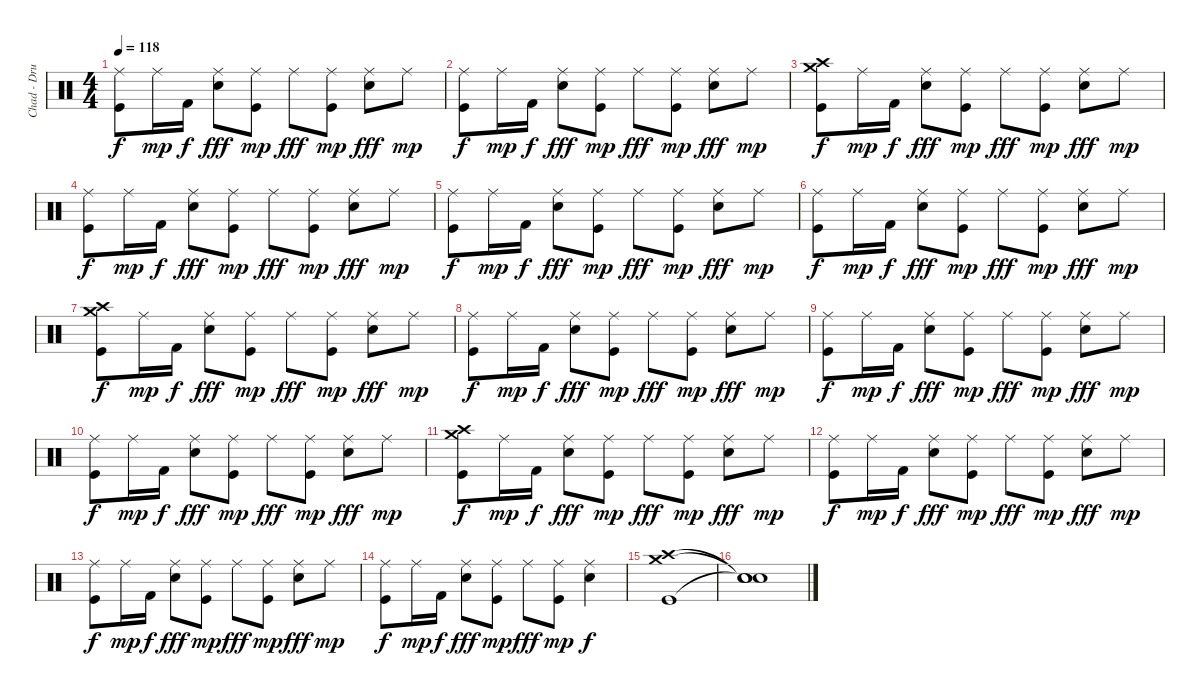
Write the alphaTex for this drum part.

\track ("Chad - Drums" "Chad - Dru") {instrument percussion}
\staff {score}
\articulation defaults
\ts (4 4)
\tempo 118
\clef neutral
\ks c
("Ride (middle)" "Kick (hit)").8{dy f} "Ride (middle)".16{dy mp} "Kick (hit) 2".16{dy f} ("Ride (middle)" "Snare (hit) 2").8{dy fff} ("Ride (middle)" "Kick (hit)").8{dy mp} "Ride (middle)".8{dy fff} ("Ride (middle)" "Kick (hit)").8{dy mp} ("Ride (middle)" "Snare (hit) 2").8{dy fff} "Ride (middle)".8{dy mp} |
("Ride (middle)" "Kick (hit)").8{dy f} "Ride (middle)".16{dy mp} "Kick (hit) 2".16{dy f} ("Ride (middle)" "Snare (hit) 2").8{dy fff} ("Ride (middle)" "Kick (hit)").8{dy mp} "Ride (middle)".8{dy fff} ("Ride (middle)" "Kick (hit)").8{dy mp} ("Ride (middle)" "Snare (hit) 2").8{dy fff} "Ride (middle)".8{dy mp} |
("Crash high (hit)" "Crash medium (hit)" "Kick (hit)").8{dy f} "Ride (middle)".16{dy mp} "Kick (hit) 2".16{dy f} ("Ride (middle)" "Snare (hit) 2").8{dy fff} ("Ride (middle)" "Kick (hit)").8{dy mp} "Ride (middle)".8{dy fff} ("Ride (middle)" "Kick (hit)").8{dy mp} ("Ride (middle)" "Snare (hit) 2").8{dy fff} "Ride (middle)".8{dy mp} |
("Ride (middle)" "Kick (hit)").8{dy f} "Ride (middle)".16{dy mp} "Kick (hit) 2".16{dy f} ("Ride (middle)" "Snare (hit) 2").8{dy fff} ("Ride (middle)" "Kick (hit)").8{dy mp} "Ride (middle)".8{dy fff} ("Ride (middle)" "Kick (hit)").8{dy mp} ("Ride (middle)" "Snare (hit) 2").8{dy fff} "Ride (middle)".8{dy mp} |
("Ride (middle)" "Kick (hit)").8{dy f} "Ride (middle)".16{dy mp} "Kick (hit) 2".16{dy f} ("Ride (middle)" "Snare (hit) 2").8{dy fff} ("Ride (middle)" "Kick (hit)").8{dy mp} "Ride (middle)".8{dy fff} ("Ride (middle)" "Kick (hit)").8{dy mp} ("Ride (middle)" "Snare (hit) 2").8{dy fff} "Ride (middle)".8{dy mp} |
("Ride (middle)" "Kick (hit)").8{dy f} "Ride (middle)".16{dy mp} "Kick (hit) 2".16{dy f} ("Ride (middle)" "Snare (hit) 2").8{dy fff} ("Ride (middle)" "Kick (hit)").8{dy mp} "Ride (middle)".8{dy fff} ("Ride (middle)" "Kick (hit)").8{dy mp} ("Ride (middle)" "Snare (hit) 2").8{dy fff} "Ride (middle)".8{dy mp} |
("Crash high (hit)" "Crash medium (hit)" "Kick (hit)").8{dy f} "Ride (middle)".16{dy mp} "Kick (hit) 2".16{dy f} ("Ride (middle)" "Snare (hit) 2").8{dy fff} ("Ride (middle)" "Kick (hit)").8{dy mp} "Ride (middle)".8{dy fff} ("Ride (middle)" "Kick (hit)").8{dy mp} ("Ride (middle)" "Snare (hit) 2").8{dy fff} "Ride (middle)".8{dy mp} |
("Ride (middle)" "Kick (hit)").8{dy f} "Ride (middle)".16{dy mp} "Kick (hit) 2".16{dy f} ("Ride (middle)" "Snare (hit) 2").8{dy fff} ("Ride (middle)" "Kick (hit)").8{dy mp} "Ride (middle)".8{dy fff} ("Ride (middle)" "Kick (hit)").8{dy mp} ("Ride (middle)" "Snare (hit) 2").8{dy fff} "Ride (middle)".8{dy mp} |
("Ride (middle)" "Kick (hit)").8{dy f} "Ride (middle)".16{dy mp} "Kick (hit) 2".16{dy f} ("Ride (middle)" "Snare (hit) 2").8{dy fff} ("Ride (middle)" "Kick (hit)").8{dy mp} "Ride (middle)".8{dy fff} ("Ride (middle)" "Kick (hit)").8{dy mp} ("Ride (middle)" "Snare (hit) 2").8{dy fff} "Ride (middle)".8{dy mp} |
("Ride (middle)" "Kick (hit)").8{dy f} "Ride (middle)".16{dy mp} "Kick (hit) 2".16{dy f} ("Ride (middle)" "Snare (hit) 2").8{dy fff} ("Ride (middle)" "Kick (hit)").8{dy mp} "Ride (middle)".8{dy fff} ("Ride (middle)" "Kick (hit)").8{dy mp} ("Ride (middle)" "Snare (hit) 2").8{dy fff} "Ride (middle)".8{dy mp} |
("Crash high (hit)" "Crash medium (hit)" "Kick (hit)").8{dy f} "Ride (middle)".16{dy mp} "Kick (hit) 2".16{dy f} ("Ride (middle)" "Snare (hit) 2").8{dy fff} ("Ride (middle)" "Kick (hit)").8{dy mp} "Ride (middle)".8{dy fff} ("Ride (middle)" "Kick (hit)").8{dy mp} ("Ride (middle)" "Snare (hit) 2").8{dy fff} "Ride (middle)".8{dy mp} |
("Ride (middle)" "Kick (hit)").8{dy f} "Ride (middle)".16{dy mp} "Kick (hit) 2".16{dy f} ("Ride (middle)" "Snare (hit) 2").8{dy fff} ("Ride (middle)" "Kick (hit)").8{dy mp} "Ride (middle)".8{dy fff} ("Ride (middle)" "Kick (hit)").8{dy mp} ("Ride (middle)" "Snare (hit) 2").8{dy fff} "Ride (middle)".8{dy mp} |
("Ride (middle)" "Kick (hit)").8{dy f} "Ride (middle)".16{dy mp} "Kick (hit) 2".16{dy f} ("Ride (middle)" "Snare (hit) 2").8{dy fff} ("Ride (middle)" "Kick (hit)").8{dy mp} "Ride (middle)".8{dy fff} ("Ride (middle)" "Kick (hit)").8{dy mp} ("Ride (middle)" "Snare (hit) 2").8{dy fff} "Ride (middle)".8{dy mp} |
("Ride (middle)" "Kick (hit)").8{dy f} "Ride (middle)".16{dy mp} "Kick (hit) 2".16{dy f} ("Ride (middle)" "Snare (hit) 2").8{dy fff} ("Ride (middle)" "Kick (hit)").8{dy mp} "Ride (middle)".8{dy fff} ("Ride (middle)" "Kick (hit)").8{dy mp} ("Ride (middle)" "Snare (hit) 2").4{dy f} |
("Crash medium (hit)" "Crash high (hit)" "Kick (hit)").1 |
("Snare (hit)"{t} "Snare (hit)"{t} "Snare (hit)"{t}).1
